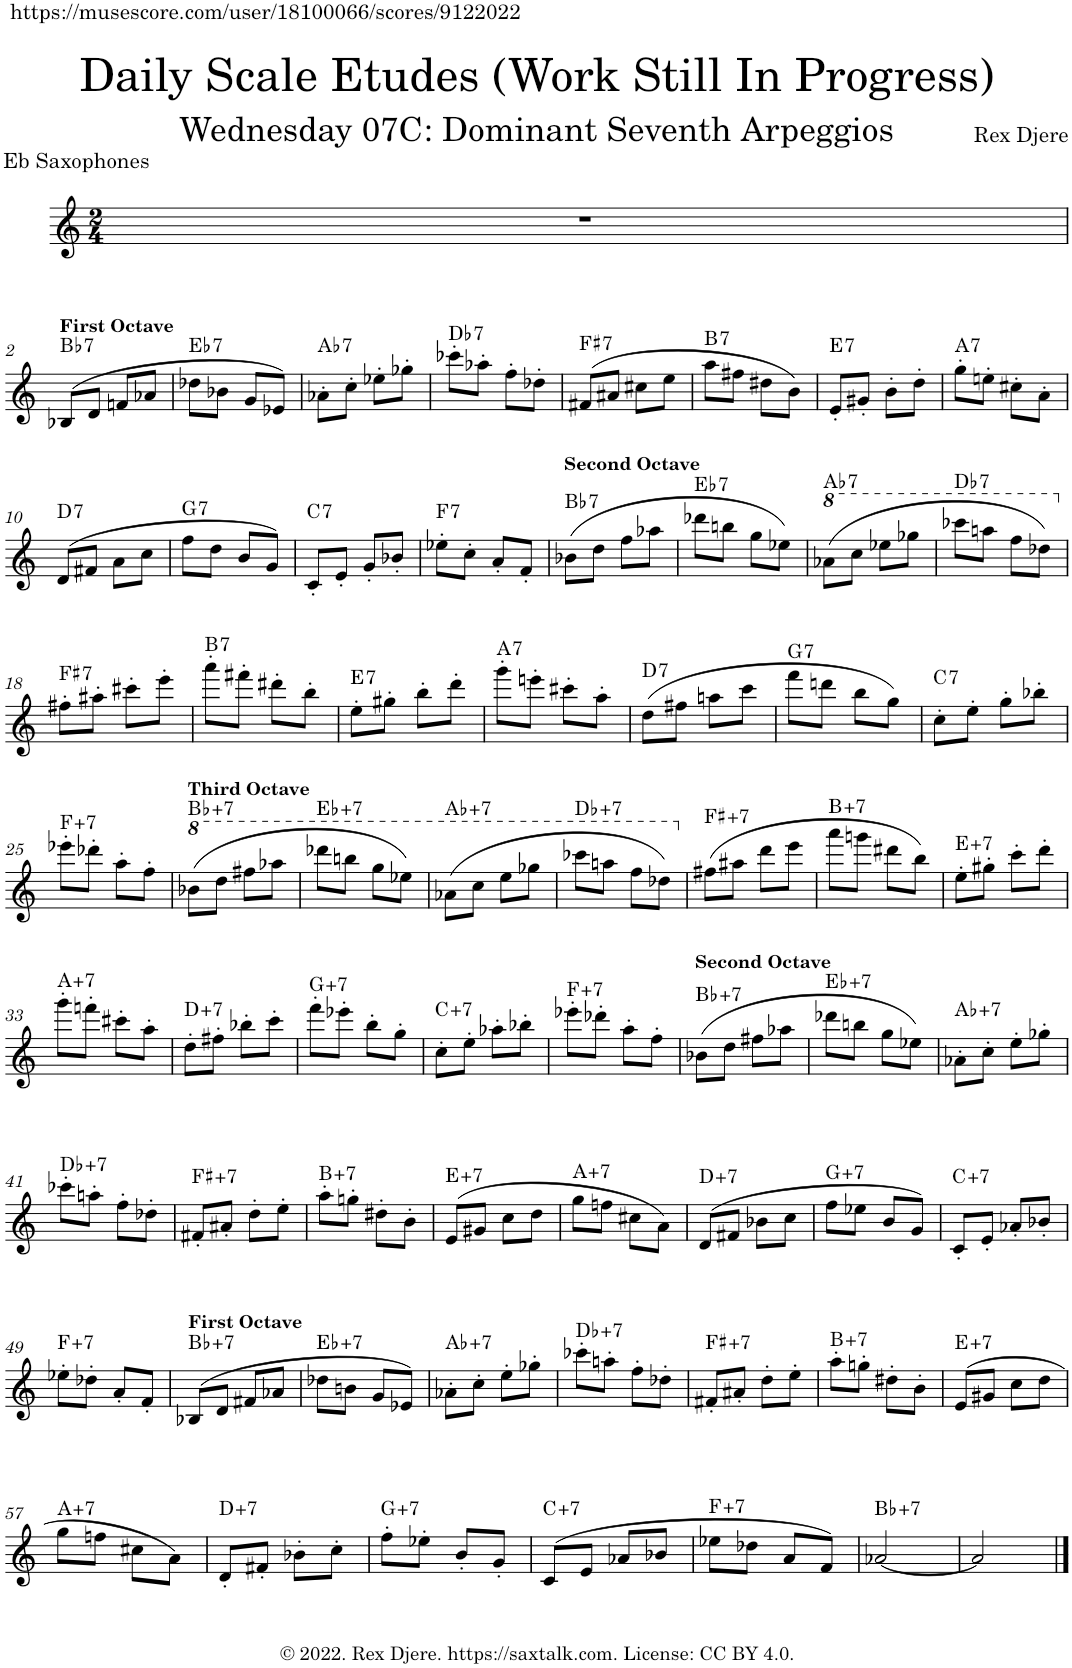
**kern	**harte
*part1	*part1
*staff1	*
*I"Alto Saxophone	*
*I'A. Sax.	*
*clefG2	*
*Trd5c9	*
*k[]	*
*M2/4	*
=1	=1
2r	.
!!LO:LB:g=z
=2	=2
!LO:TX:a:B:t=First Octave	!LO:H:kt=7
(8B-X/L	Bb:7
8d/J	.
8fn/L	.
8a-X/J	.
=3	=3
!	!LO:H:kt=7
8dd-X\L	Eb:7
8b-X\J	.
8g/L	.
8e-X/J)	.
=4	=4
!	!LO:H:kt=7
8a-X'\L	Ab:7
8cc'\J	.
8ee-X'\L	.
8gg-X'\J	.
=5	=5
!	!LO:H:kt=7
8ccc-X'\L	Db:7
8aa-X'\J	.
8ff'\L	.
8dd-X'\J	.
=6	=6
!	!LO:H:kt=7
(8f#X/L	F#:7
8a#X/J	.
8cc#X\L	.
8ee\J	.
=7	=7
!	!LO:H:kt=7
8aa\L	B:7
8ff#X\J	.
8dd#X\L	.
8b\J)	.
=8	=8
!	!LO:H:kt=7
8e'/L	E:7
8g#X'/J	.
8b'\L	.
8dd'\J	.
=9	=9
!	!LO:H:kt=7
8gg'\L	A:7
8een'\J	.
8cc#X'\L	.
8a'\J	.
!!LO:LB:g=z
=10	=10
!	!LO:H:kt=7
(8d/L	D:7
8f#X/J	.
8a\L	.
8cc\J	.
=11	=11
!	!LO:H:kt=7
8ff\L	G:7
8dd\J	.
8b/L	.
8g/J)	.
=12	=12
!	!LO:H:kt=7
8c'/L	C:7
8e'/J	.
8g'/L	.
8b-X'/J	.
=13	=13
!	!LO:H:kt=7
8ee-X'\L	F:7
8cc'\J	.
8a'/L	.
8f'/J	.
=14	=14
!LO:TX:a:B:t=Second Octave	!LO:H:kt=7
(8b-X\L	Bb:7
8dd\J	.
8ff\L	.
8aa-X\J	.
=15	=15
!	!LO:H:kt=7
8ddd-X\L	Eb:7
8bbn\J	.
8gg\L	.
8ee-X\J)	.
=16	=16
*8va	*
!	!LO:H:kt=7
(8aa-X\L	Ab:7
8ccc\J	.
8eee-X\L	.
8ggg-X\J	.
=17	=17
!	!LO:H:kt=7
8cccc-X\L	Db:7
8aaan\J	.
8fff\L	.
8ddd-X\J)	.
!!LO:LB:g=z
=18	=18
*X8va	*
!	!LO:H:kt=7
8ff#X'\L	F#:7
8aa#X'\J	.
8ccc#X'\L	.
8eee'\J	.
=19	=19
!	!LO:H:kt=7
8aaa'\L	B:7
8fff#X'\J	.
8ddd#X'\L	.
8bb'\J	.
=20	=20
!	!LO:H:kt=7
8ee'\L	E:7
8gg#X'\J	.
8bb'\L	.
8ddd'\J	.
=21	=21
!	!LO:H:kt=7
8ggg'\L	A:7
8eeen'\J	.
8ccc#X'\L	.
8aa'\J	.
=22	=22
!	!LO:H:kt=7
(8dd\L	D:7
8ff#X\J	.
8aan\L	.
8ccc\J	.
=23	=23
!	!LO:H:kt=7
8fff\L	G:7
8dddn\J	.
8bb\L	.
8gg\J)	.
=24	=24
!	!LO:H:kt=7
8cc'\L	C:7
8ee'\J	.
8gg'\L	.
8bb-X'\J	.
!!LO:LB:g=z
=25	=25
!	!LO:H:kt=7
8eee-X'\L	F:aug(b7)
8ddd-X'\J	.
8aa'\L	.
8ff'\J	.
=26	=26
*8va	*
!LO:TX:a:B:t=Third Octave	!LO:H:kt=7
(8bb-X\L	Bb:aug(b7)
8ddd\J	.
8fff#X\L	.
8aaa-X\J	.
=27	=27
!	!LO:H:kt=7
8dddd-X\L	Eb:aug(b7)
8bbbn\J	.
8ggg\L	.
8eee-X\J)	.
=28	=28
!	!LO:H:kt=7
(8aa-X\L	Ab:aug(b7)
8ccc\J	.
8eee\L	.
8ggg-X\J	.
=29	=29
!	!LO:H:kt=7
8cccc-X\L	Db:aug(b7)
8aaan\J	.
8fff\L	.
8ddd-X\J)	.
=30	=30
*X8va	*
!	!LO:H:kt=7
(8ff#X\L	F#:aug(b7)
8aa#X\J	.
8ddd\L	.
8eee\J	.
=31	=31
!	!LO:H:kt=7
8aaa\L	B:aug(b7)
8gggn\J	.
8ddd#X\L	.
8bb\J)	.
=32	=32
!	!LO:H:kt=7
8ee'\L	E:aug(b7)
8gg#X'\J	.
8ccc'\L	.
8ddd'\J	.
!!LO:LB:g=z
=33	=33
!	!LO:H:kt=7
8ggg'\L	A:aug(b7)
8fffn'\J	.
8ccc#X'\L	.
8aa'\J	.
=34	=34
!	!LO:H:kt=7
8dd'\L	D:aug(b7)
8ff#X'\J	.
8bb-X'\L	.
8ccc'\J	.
=35	=35
!	!LO:H:kt=7
8fff'\L	G:aug(b7)
8eee-X'\J	.
8bb'\L	.
8gg'\J	.
=36	=36
!	!LO:H:kt=7
8cc'\L	C:aug(b7)
8ee'\J	.
8aa-X'\L	.
8bb-X'\J	.
=37	=37
!	!LO:H:kt=7
8eee-X'\L	F:aug(b7)
8ddd-X'\J	.
8aa'\L	.
8ff'\J	.
=38	=38
!LO:TX:a:B:t=Second Octave	!LO:H:kt=7
(8b-X\L	Bb:aug(b7)
8dd\J	.
8ff#X\L	.
8aa-X\J	.
=39	=39
!	!LO:H:kt=7
8ddd-X\L	Eb:aug(b7)
8bbn\J	.
8gg\L	.
8ee-X\J)	.
=40	=40
!	!LO:H:kt=7
8a-X'\L	Ab:aug(b7)
8cc'\J	.
8ee'\L	.
8gg-X'\J	.
!!LO:LB:g=z
=41	=41
!	!LO:H:kt=7
8ccc-X'\L	Db:aug(b7)
8aan'\J	.
8ff'\L	.
8dd-X'\J	.
=42	=42
!	!LO:H:kt=7
8f#X'/L	F#:aug(b7)
8a#X'/J	.
8dd'\L	.
8ee'\J	.
=43	=43
!	!LO:H:kt=7
8aa'\L	B:aug(b7)
8ggn'\J	.
8dd#X'\L	.
8b'\J	.
=44	=44
!	!LO:H:kt=7
(8e/L	E:aug(b7)
8g#X/J	.
8cc\L	.
8dd\J	.
=45	=45
!	!LO:H:kt=7
8gg\L	A:aug(b7)
8ffn\J	.
8cc#X\L	.
8a\J)	.
=46	=46
!	!LO:H:kt=7
(8d/L	D:aug(b7)
8f#X/J	.
8b-X\L	.
8cc\J	.
=47	=47
!	!LO:H:kt=7
8ff\L	G:aug(b7)
8ee-X\J	.
8b/L	.
8g/J)	.
=48	=48
!	!LO:H:kt=7
8c'/L	C:aug(b7)
8e'/J	.
8a-X'/L	.
8b-X'/J	.
!!LO:LB:g=z
=49	=49
!	!LO:H:kt=7
8ee-X'\L	F:aug(b7)
8dd-X'\J	.
8a'/L	.
8f'/J	.
=50	=50
!LO:TX:a:B:t=First Octave	!LO:H:kt=7
(8B-X/L	Bb:aug(b7)
8d/J	.
8f#X/L	.
8a-X/J	.
=51	=51
!	!LO:H:kt=7
8dd-X\L	Eb:aug(b7)
8bn\J	.
8g/L	.
8e-X/J)	.
=52	=52
!	!LO:H:kt=7
8a-X'\L	Ab:aug(b7)
8cc'\J	.
8ee'\L	.
8gg-X'\J	.
=53	=53
!	!LO:H:kt=7
8ccc-X'\L	Db:aug(b7)
8aan'\J	.
8ff'\L	.
8dd-X'\J	.
=54	=54
!	!LO:H:kt=7
8f#X'/L	F#:aug(b7)
8a#X'/J	.
8dd'\L	.
8ee'\J	.
=55	=55
!	!LO:H:kt=7
8aa'\L	B:aug(b7)
8ggn'\J	.
8dd#X'\L	.
8b'\J	.
=56	=56
!	!LO:H:kt=7
(8e/L	E:aug(b7)
8g#X/J	.
8cc\L	.
8dd\J	.
!!LO:LB:g=z
=57	=57
!	!LO:H:kt=7
8gg\L	A:aug(b7)
8ffn\J	.
8cc#X\L	.
8a\J)	.
=58	=58
!	!LO:H:kt=7
8d'/L	D:aug(b7)
8f#X'/J	.
8b-X'\L	.
8cc'\J	.
=59	=59
!	!LO:H:kt=7
8ff'\L	G:aug(b7)
8ee-X'\J	.
8b'/L	.
8g'/J	.
=60	=60
!	!LO:H:kt=7
(8c/L	C:aug(b7)
8e/J	.
8a-X/L	.
8b-X/J	.
=61	=61
!	!LO:H:kt=7
8ee-X\L	F:aug(b7)
8dd-X\J	.
8a/L	.
8f/J)	.
=62	=62
!	!LO:H:kt=7
[2a-X/	Bb:aug(b7)
=63	=63
2a-/]	.
==	==
*-	*-
